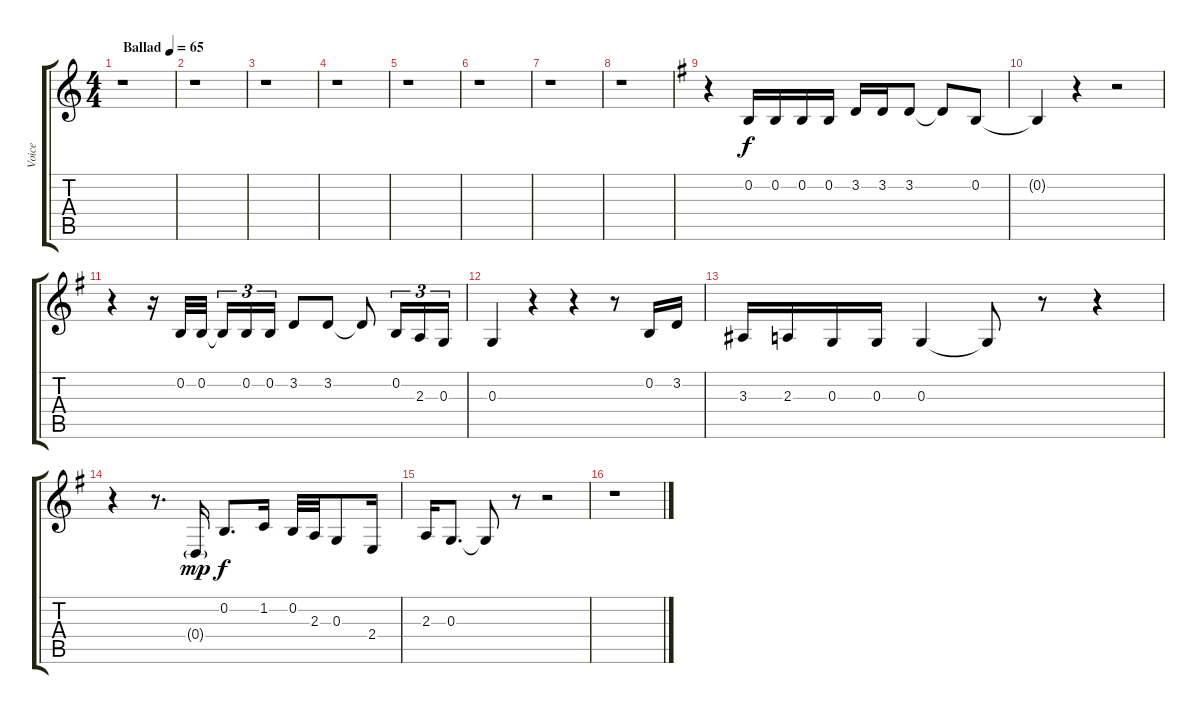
\track ("Voice" "Voice") {instrument trombone}
\staff {score tabs}
\tuning (E4 B3 G3 D3 A2 E2) {hide}
\ts (4 4)
\tempo (65 "Ballad")
\clef g2
\ks c
r.1{dy f instrument trombone} |
r.1 |
r.1 |
r.1 |
r.1 |
r.1 |
r.1 |
r.1 |
\ks g
r.4 0.2.16 0.2.16 0.2.16 0.2.16 3.2.16 3.2.16 3.2.8 3.2{t}.8 0.2.8 |
0.2{t}.4 r.4 r.2 |
r.4 r.16 0.2.32 0.2.32{beam splitsecondary} 0.2{t}.16{tu (3 2)} 0.2.16{tu (3 2)} 0.2.16{tu (3 2)} 3.2.8 3.2.8 3.2{t}.8 0.2.16{tu (3 2)} 2.3.16{tu (3 2)} 0.3.16{tu (3 2)} |
0.3.4 r.4 r.4 r.8 0.2.16 3.2.16 |
3.3.16 2.3.16 0.3.16 0.3.16 0.3.4 0.3{t}.8 r.8 r.4 |
r.4 r.8{d} 0.4{g}.16{dy mp} 0.2.8{d dy f} 1.2.16 0.2.32 2.3.32 0.3.8 2.4.16 |
2.3.16 0.3.8{d} 0.3{t}.8 r.8 r.2 |
r.1
